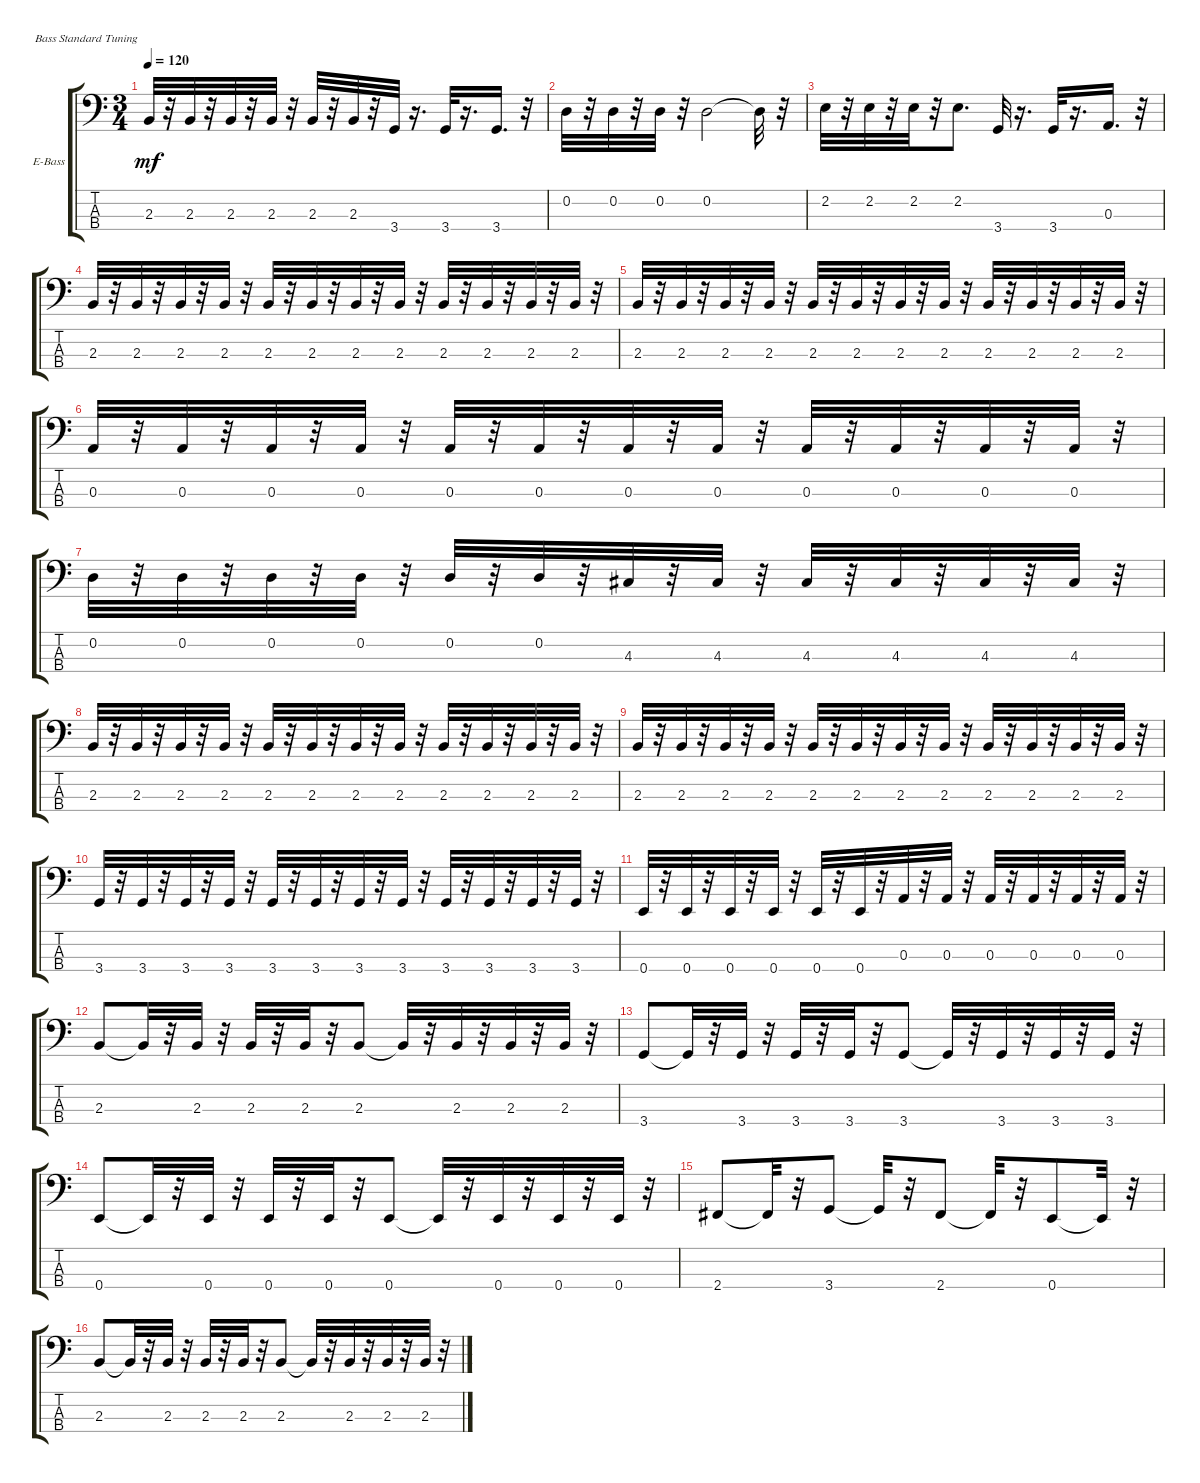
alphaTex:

\bracketExtendMode groupsimilarinstruments
\firstSystemTrackNameOrientation horizontal
\otherSystemsTrackNameOrientation horizontal
\track ("" "E-Bass") {instrument electricbassfinger}
\staff {score tabs}
\tuning (G2 D2 A1 E1)
\ts (3 4)
\tempo 120
\clef f4
\ks c
2.3.32{dy mf} r.32 2.3.32 r.32 2.3.32 r.32 2.3.32 r.32 2.3.32 r.32 2.3.32 r.32 3.4.32 r.16{d} 3.4.32 r.16{d} 3.4.16{d} r.32 |
0.2.32 r.32 0.2.32 r.32 0.2.32 r.32 0.2.2 0.2{t}.32 r.32 |
2.2.32 r.32 2.2.32 r.32 2.2.32 r.32 2.2.8{d} 3.4.32 r.16{d} 3.4.32 r.16{d} 0.3.16{d} r.32 |
2.3.32 r.32 2.3.32 r.32 2.3.32 r.32 2.3.32 r.32 2.3.32 r.32 2.3.32 r.32 2.3.32 r.32 2.3.32 r.32 2.3.32 r.32 2.3.32 r.32 2.3.32 r.32 2.3.32 r.32 |
2.3.32 r.32 2.3.32 r.32 2.3.32 r.32 2.3.32 r.32 2.3.32 r.32 2.3.32 r.32 2.3.32 r.32 2.3.32 r.32 2.3.32 r.32 2.3.32 r.32 2.3.32 r.32 2.3.32 r.32 |
0.3.32 r.32 0.3.32 r.32 0.3.32 r.32 0.3.32 r.32 0.3.32 r.32 0.3.32 r.32 0.3.32 r.32 0.3.32 r.32 0.3.32 r.32 0.3.32 r.32 0.3.32 r.32 0.3.32 r.32 |
0.2.32 r.32 0.2.32 r.32 0.2.32 r.32 0.2.32 r.32 0.2.32 r.32 0.2.32 r.32 4.3.32 r.32 4.3.32 r.32 4.3.32 r.32 4.3.32 r.32 4.3.32 r.32 4.3.32 r.32 |
2.3.32 r.32 2.3.32 r.32 2.3.32 r.32 2.3.32 r.32 2.3.32 r.32 2.3.32 r.32 2.3.32 r.32 2.3.32 r.32 2.3.32 r.32 2.3.32 r.32 2.3.32 r.32 2.3.32 r.32 |
2.3.32 r.32 2.3.32 r.32 2.3.32 r.32 2.3.32 r.32 2.3.32 r.32 2.3.32 r.32 2.3.32 r.32 2.3.32 r.32 2.3.32 r.32 2.3.32 r.32 2.3.32 r.32 2.3.32 r.32 |
3.4.32 r.32 3.4.32 r.32 3.4.32 r.32 3.4.32 r.32 3.4.32 r.32 3.4.32 r.32 3.4.32 r.32 3.4.32 r.32 3.4.32 r.32 3.4.32 r.32 3.4.32 r.32 3.4.32 r.32 |
0.4.32 r.32 0.4.32 r.32 0.4.32 r.32 0.4.32 r.32 0.4.32 r.32 0.4.32 r.32 0.3.32 r.32 0.3.32 r.32 0.3.32 r.32 0.3.32 r.32 0.3.32 r.32 0.3.32 r.32 |
2.3.8 2.3{t}.32 r.32 2.3.32 r.32 2.3.32 r.32 2.3.32 r.32 2.3.8 2.3{t}.32 r.32 2.3.32 r.32 2.3.32 r.32 2.3.32 r.32 |
3.4.8 3.4{t}.32 r.32 3.4.32 r.32 3.4.32 r.32 3.4.32 r.32 3.4.8 3.4{t}.32 r.32 3.4.32 r.32 3.4.32 r.32 3.4.32 r.32 |
0.4.8 0.4{t}.32 r.32 0.4.32 r.32 0.4.32 r.32 0.4.32 r.32 0.4.8 0.4{t}.32 r.32 0.4.32 r.32 0.4.32 r.32 0.4.32 r.32 |
2.4.8 2.4{t}.32 r.32 3.4.8 3.4{t}.32 r.32 2.4.8 2.4{t}.32 r.32 0.4.8 0.4{t}.32 r.32 |
2.3.8 2.3{t}.32 r.32 2.3.32 r.32 2.3.32 r.32 2.3.32 r.32 2.3.8 2.3{t}.32 r.32 2.3.32 r.32 2.3.32 r.32 2.3.32 r.32
